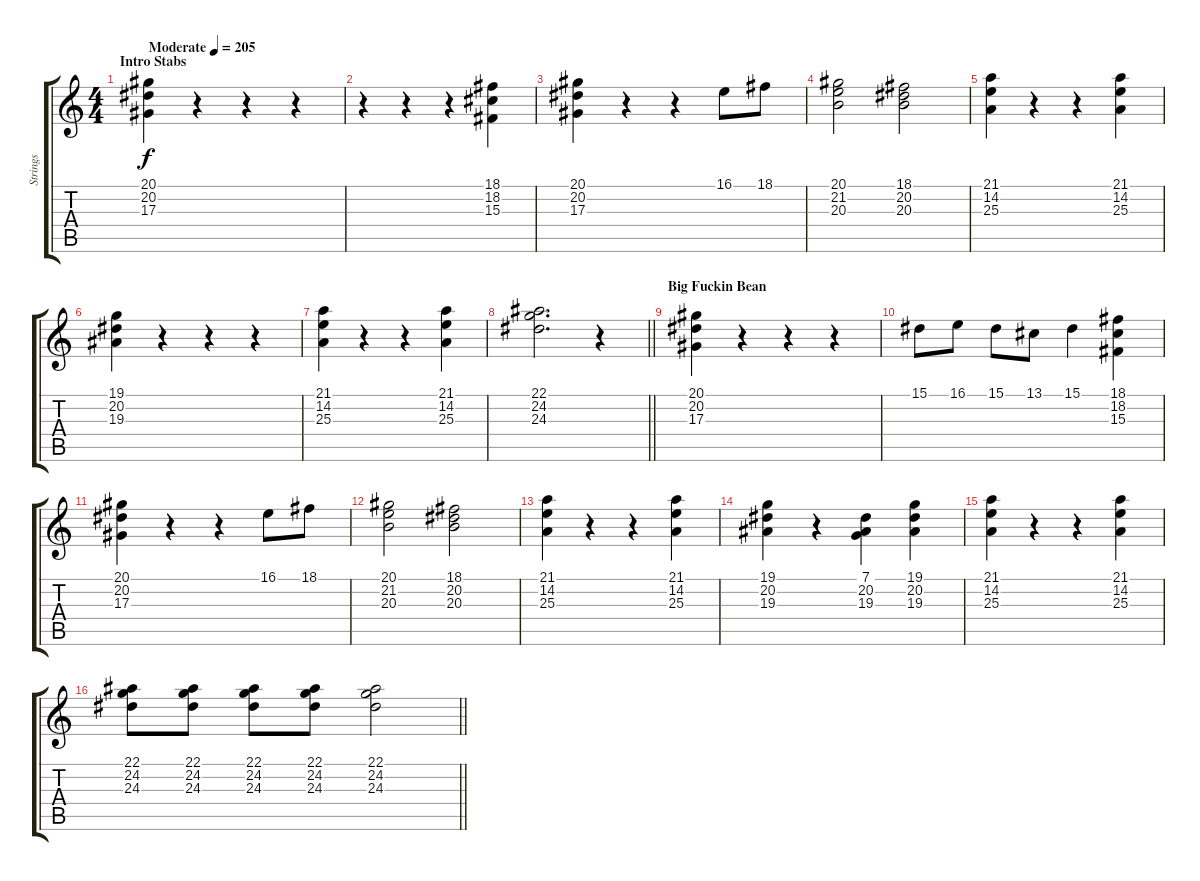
\track ("Strings" "Strings") {instrument stringensemble1}
\staff {score tabs}
\tuning (C4 G3 Eb3 Bb2 F2 C2) {hide}
\ts (4 4)
\section ("" "Intro Stabs")
\tempo (205 "Moderate")
\clef g2
\ks c
(20.1 20.2 17.3).4{dy f instrument stringensemble1} r.4 r.4 r.4 |
r.4 r.4 r.4 (18.1 18.2 15.3).4 |
(20.1 20.2 17.3).4 r.4 r.4 16.1.8 18.1.8 |
(20.1 21.2 20.3).2 (18.1 20.2 20.3).2 |
(21.1 14.2 25.3).4 r.4 r.4 (21.1 14.2 25.3).4 |
(19.1 20.2 19.3).4 r.4 r.4 r.4 |
(21.1 14.2 25.3).4 r.4 r.4 (21.1 14.2 25.3).4 |
\barLineRight lightlight
(22.1 24.2 24.3).2{d} r.4 |
\section ("" "Big Fuckin Bean")
(20.1 20.2 17.3).4 r.4 r.4 r.4 |
15.1.8 16.1.8 15.1.8 13.1.8 15.1.4 (18.1 18.2 15.3).4 |
(20.1 20.2 17.3).4 r.4 r.4 16.1.8 18.1.8 |
(20.1 21.2 20.3).2 (18.1 20.2 20.3).2 |
(21.1 14.2 25.3).4 r.4 r.4 (21.1 14.2 25.3).4 |
(19.1 20.2 19.3).4 r.4 (7.1 20.2 19.3).4 (19.1 20.2 19.3).4 |
(21.1 14.2 25.3).4 r.4 r.4 (21.1 14.2 25.3).4 |
\barLineRight lightlight
(22.1 24.2 24.3).8 (22.1 24.2 24.3).8 (22.1 24.2 24.3).8 (22.1 24.2 24.3).8 (22.1 24.2 24.3).2
